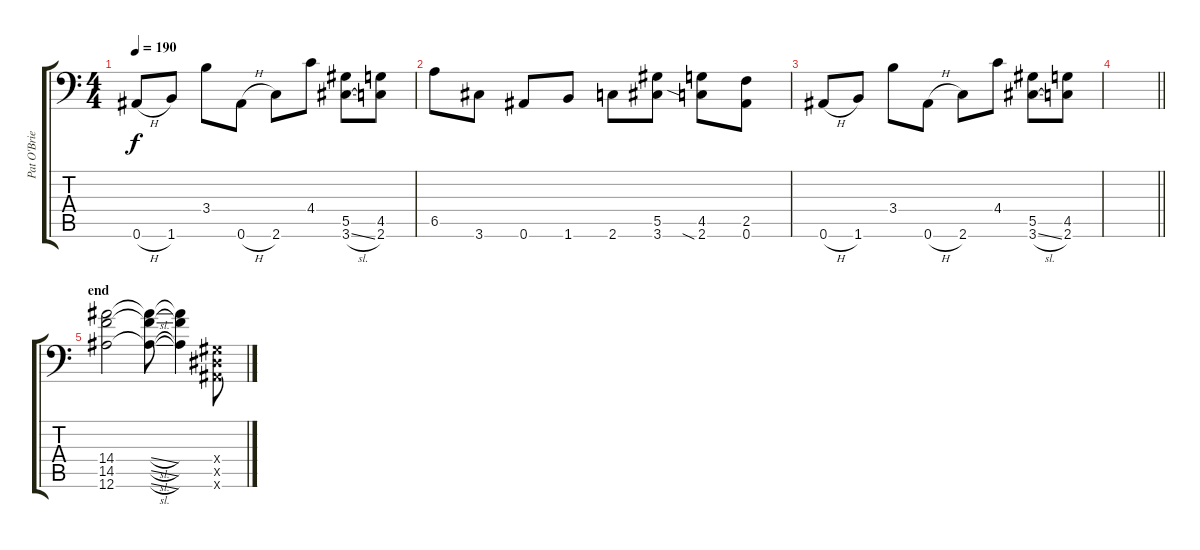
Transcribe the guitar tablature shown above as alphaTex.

\track ("Pat O'Brien" "Pat O'Brie") {instrument distortionguitar}
\staff {score tabs}
\tuning (Bb3 F3 Db3 Ab2 Eb2 Bb1) {hide}
\ts (4 4)
\tempo 190
\clef f4
\ks c
0.6{h}.8{dy f} 1.6.8 3.4.8 0.6{h}.8 2.6.8 4.4.8 (5.5 3.6{sl}).8 (4.5 2.6).8 |
6.5.8 3.6.8 0.6.8 1.6.8 2.6.8 (5.5 3.6).8 (4.5 2.6{sia}).8 (2.5 0.6).8 |
0.6{h}.8 1.6.8 3.4.8 0.6{h}.8 2.6.8 4.4.8 (5.5 3.6{sl}).8 (4.5 2.6).8 |
\barLineRight lightlight
|
\section ("" "end")
(14.4 14.5 12.6).2 (14.4{sl t} 14.5{sl t} 12.6{sl t}).8 (14.4{t} 14.5{t} 12.6{t}).4 (0.4{x} 0.5{x} 0.6{x}).8
